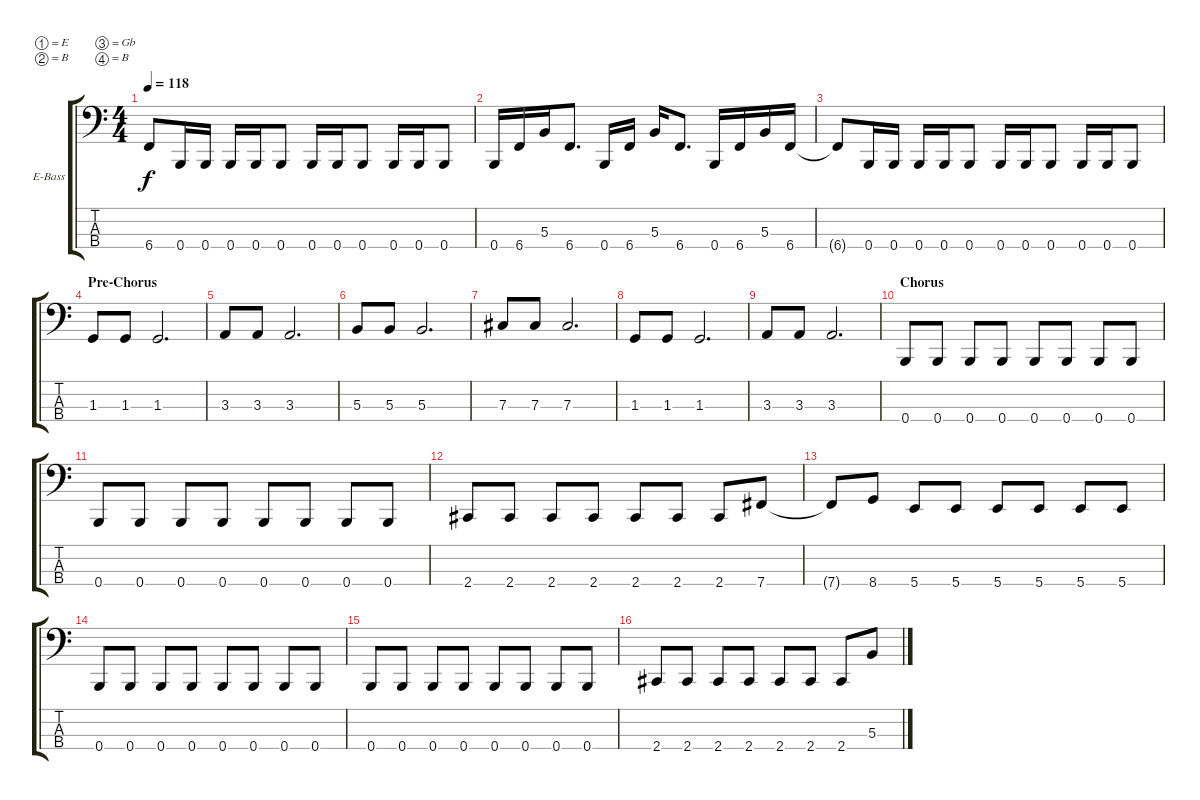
\bracketExtendMode groupsimilarinstruments
\firstSystemTrackNameOrientation horizontal
\otherSystemsTrackNameOrientation horizontal
\track ("Bass" "E-Bass") {solo instrument electricbassfinger}
\staff {score tabs}
\tuning (E2 B1 Gb1 B0)
\ts (4 4)
\tempo 118
\clef f4
\ks c
6.4{t}.8{dy f} 0.4.16 0.4.16 0.4.16 0.4.16 0.4.8 0.4.16 0.4.16 0.4.8 0.4.16 0.4.16 0.4.8 |
0.4.16 6.4.16 5.3.16 6.4.8{d} 0.4.16 6.4.16 5.3.16 6.4.8{d} 0.4.16 6.4.16 5.3.16 6.4.16 |
6.4{t}.8 0.4.16 0.4.16 0.4.16 0.4.16 0.4.8 0.4.16 0.4.16 0.4.8 0.4.16 0.4.16 0.4.8 |
\section ("" "Pre-Chorus")
1.3.8 1.3.8 1.3.2{d} |
3.3.8 3.3.8 3.3.2{d} |
5.3.8 5.3.8 5.3.2{d} |
7.3.8 7.3.8 7.3.2{d} |
1.3.8 1.3.8 1.3.2{d} |
3.3.8 3.3.8 3.3.2{d} |
\section ("" "Chorus")
0.4.8 0.4.8 0.4.8 0.4.8 0.4.8 0.4.8 0.4.8 0.4.8 |
0.4.8 0.4.8 0.4.8 0.4.8 0.4.8 0.4.8 0.4.8 0.4.8 |
2.4.8 2.4.8 2.4.8 2.4.8 2.4.8 2.4.8 2.4.8 7.4.8 |
7.4{t}.8 8.4.8 5.4.8 5.4.8 5.4.8 5.4.8 5.4.8 5.4.8 |
0.4.8 0.4.8 0.4.8 0.4.8 0.4.8 0.4.8 0.4.8 0.4.8 |
0.4.8 0.4.8 0.4.8 0.4.8 0.4.8 0.4.8 0.4.8 0.4.8 |
2.4.8 2.4.8 2.4.8 2.4.8 2.4.8 2.4.8 2.4.8 5.3.8
